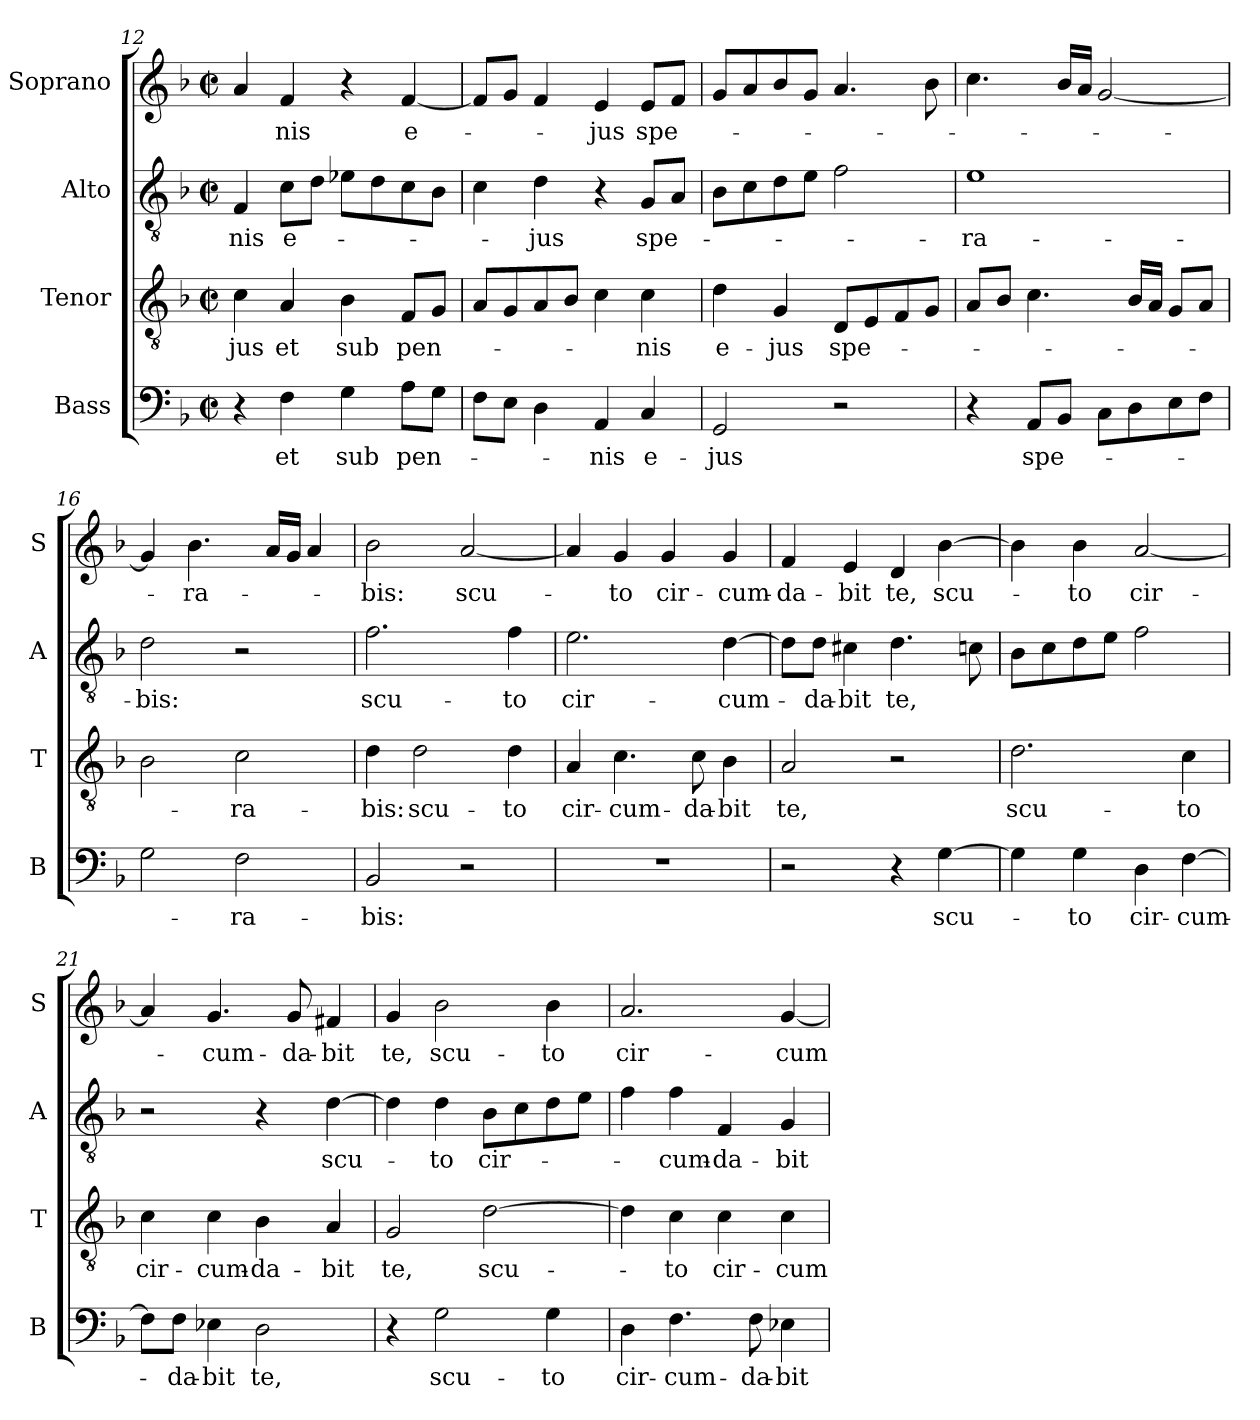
**kern	**text	**kern	**text	**kern	**text	**kern	**text
*part4	*part4	*part3	*part3	*part2	*part2	*part1	*part1
*staff4	*staff4	*staff3	*staff3	*staff2	*staff2	*staff1	*staff1
*I"Bass	*	*I"Tenor	*	*I"Alto	*	*I"Soprano	*
*I'B	*	*I'T	*	*I'A	*	*I'S	*
!!LO:LB:g=z
*clefF4	*	*clefGv2	*	*clefGv2	*	*clefG2	*
*k[b-]	*	*k[b-]	*	*k[b-]	*	*k[b-]	*
*F:	*	*F:	*	*F:	*	*F:	*
*M2/2	*	*M2/2	*	*M2/2	*	*M2/2	*
*met(c|)	*	*met(c|)	*	*met(c|)	*	*met(c|)	*
=12	=12	=12	=12	=12	=12	=12	=12
4r	.	4c\	-jus	4F/	-nis	4a/	.
4F\	et	4A/	et	8c\L	e-	4f/	-nis
.	.	.	.	8d\J	.	.	.
4G\	sub	4B-\	sub	8e-X\L	.	4r	.
.	.	.	.	8d\	.	.	.
8A\L	pen-	8F/L	pen-	8c\	.	[4f/	e-
8G\J	.	8G/J	.	8B-\J	.	.	.
=13	=13	=13	=13	=13	=13	=13	=13
8F\L	.	8A/L	.	4c\	.	8f/L]	.
8E\J	.	8G/	.	.	.	8g/J	.
4D\	.	8A/	.	4d\	-jus	4f/	.
.	.	8B-/J	.	.	.	.	.
4AA/	-nis	4c\	.	4r	.	4e/	-jus
4C/	e-	4c\	-nis	8G/L	spe-	8e/L	spe-
.	.	.	.	8A/J	.	8f/J	.
=14	=14	=14	=14	=14	=14	=14	=14
2GG/	-jus	4d\	e-	8B-\L	.	8g/L	.
.	.	.	.	8c\	.	8a/	.
.	.	4G/	-jus	8d\	.	8b-/	.
.	.	.	.	8e\J	.	8g/J	.
2r	.	8D/L	spe-	2f\	.	4.a/	.
.	.	8E/	.	.	.	.	.
.	.	8F/	.	.	.	.	.
.	.	8G/J	.	.	.	8b-\	.
=15	=15	=15	=15	=15	=15	=15	=15
4r	.	8A/L	.	1e	-ra-	4.cc\	.
.	.	8B-/J	.	.	.	.	.
8AA/L	spe-	4.c\	.	.	.	.	.
8BB-/J	.	.	.	.	.	16b-/LL	.
.	.	.	.	.	.	16a/JJ	.
8C\L	.	.	.	.	.	[2g/	.
8D\	.	16B-/LL	.	.	.	.	.
.	.	16A/JJ	.	.	.	.	.
8E\	.	8G/L	.	.	.	.	.
8F\J	.	8A/J	.	.	.	.	.
=16	=16	=16	=16	=16	=16	=16	=16
2G\	.	2B-\	.	2d\	-bis:	4g/]	.
.	.	.	.	.	.	4.b-\	-ra-
2F\	-ra-	2c\	-ra-	2r	.	.	.
.	.	.	.	.	.	16a/LL	.
.	.	.	.	.	.	16g/JJ	.
.	.	.	.	.	.	4a/	.
=17	=17	=17	=17	=17	=17	=17	=17
2BB-/	-bis:	4d\	-bis:	2.f\	scu-	2b-\	-bis:
.	.	2d\	scu-	.	.	.	.
2r	.	.	.	.	.	[2a/	scu-
.	.	4d\	-to	4f\	-to	.	.
!!LO:PB:g=z
=18	=18	=18	=18	=18	=18	=18	=18
1r	.	4A/	cir-	2.e\	cir-	4a/]	.
.	.	4.c\	-cum-	.	.	4g/	-to
.	.	.	.	.	.	4g/	cir-
.	.	8c\	-da-	.	.	.	.
.	.	4B-\	-bit	[4d\	-cum-	4g/	-cum-
=19	=19	=19	=19	=19	=19	=19	=19
2r	.	2A/	te,	8d\L]	.	4f/	-da-
.	.	.	.	8d\J	-da-	.	.
.	.	.	.	4c#X\	-bit	4e/	-bit
4r	.	2r	.	4.d\	te,	4d/	te,
[4G\	scu-	.	.	.	.	[4b-\	scu-
.	.	.	.	8cn\	.	.	.
=20	=20	=20	=20	=20	=20	=20	=20
4G\]	.	2.d\	scu-	8B-\L	.	4b-\]	.
.	.	.	.	8c\	.	.	.
4G\	-to	.	.	8d\	.	4b-\	-to
.	.	.	.	8e\J	.	.	.
4D\	cir-	.	.	2f\	.	[2a/	cir-
[4F\	-cum-	4c\	-to	.	.	.	.
=21	=21	=21	=21	=21	=21	=21	=21
8F\L]	.	4c\	cir-	2r	.	4a/]	.
8F\J	-da-	.	.	.	.	.	.
4E-X\	-bit	4c\	-cum-	.	.	4.g/	-cum-
2D\	te,	4B-\	-da-	4r	.	.	.
.	.	.	.	.	.	8g/	-da-
.	.	4A/	-bit	[4d\	scu-	4f#X/	-bit
=22	=22	=22	=22	=22	=22	=22	=22
4r	.	2G/	te,	4d\]	.	4g/	te,
2G\	scu-	.	.	4d\	-to	2b-\	scu-
.	.	[2d\	scu-	8B-\L	cir-	.	.
.	.	.	.	8c\	.	.	.
4G\	-to	.	.	8d\	.	4b-\	-to
.	.	.	.	8e\J	.	.	.
=23	=23	=23	=23	=23	=23	=23	=23
4D\	cir-	4d\]	.	4f\	.	2.a/	cir-
4.F\	-cum-	4c\	-to	4f\	-cum-	.	.
.	.	4c\	cir-	4F/	-da-	.	.
8F\	-da-	.	.	.	.	.	.
4E-X\	-bit	4c\	-cum-	4G/	-bit	[4g/	-cum-
=	=	=	=	=	=	=	=
*-	*-	*-	*-	*-	*-	*-	*-
